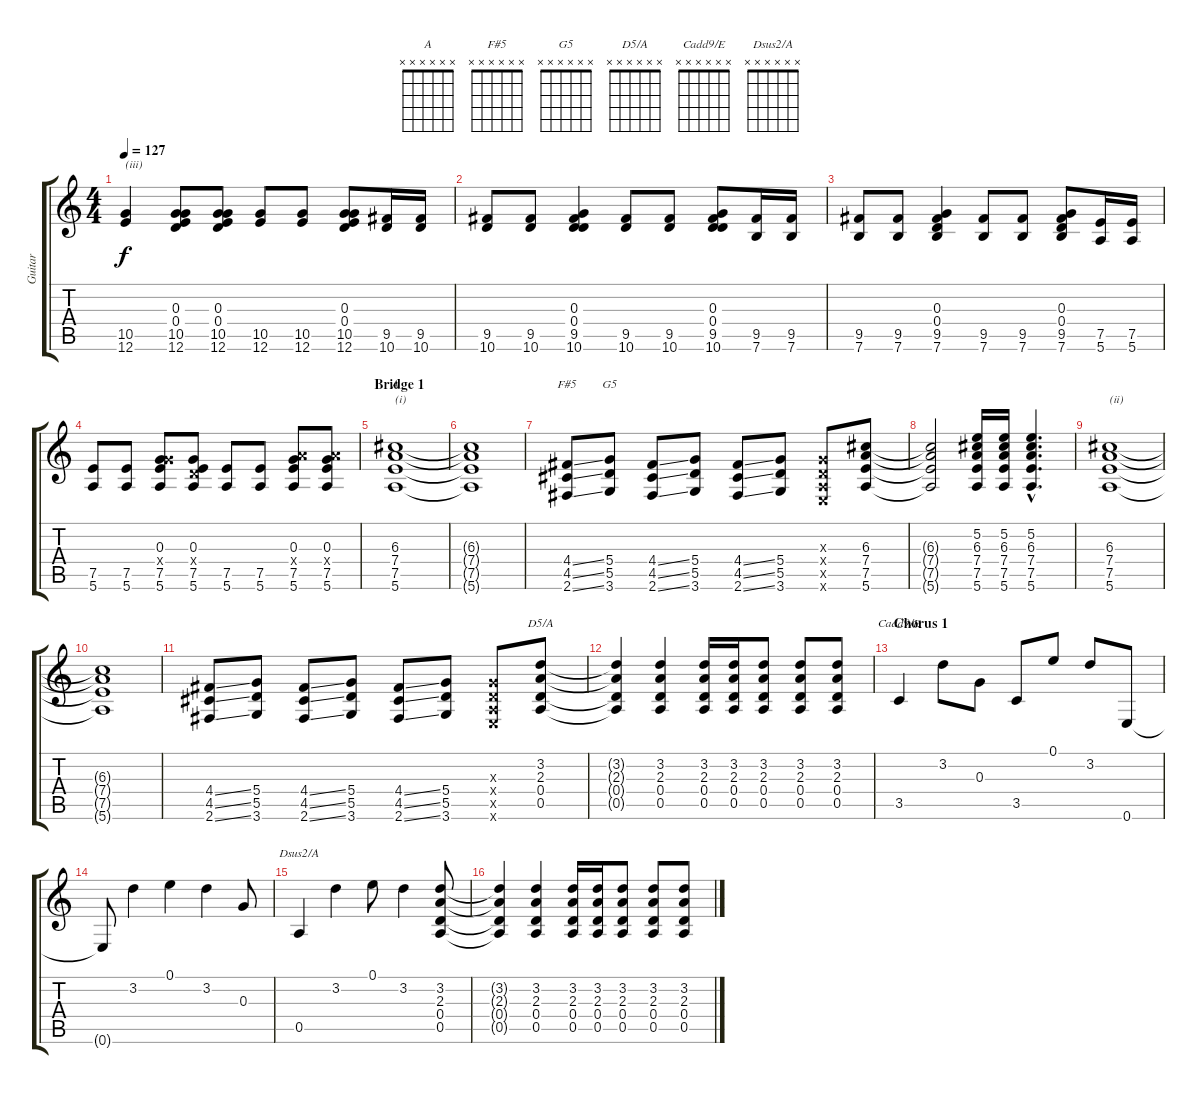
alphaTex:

\track ("Guitar" "Guitar") {instrument overdrivenguitar}
\staff {score tabs}
\tuning (E4 B3 G3 D3 A2 E2) {hide}
\chord ("A" x x x x x x) {firstfret 0}
\chord ("F#5" x x x x x x) {firstfret 0}
\chord ("G5" x x x x x x) {firstfret 0}
\chord ("D5/A" x x x x x x) {firstfret 0}
\chord ("Cadd9/E" x x x x x x) {firstfret 0}
\chord ("Dsus2/A" x x x x x x) {firstfret 0}
\ts (4 4)
\tempo 127
\clef g2
\ks c
(10.5 12.6).4{txt "(iii)" dy f} (0.3 0.4 10.5 12.6).8 (0.3 0.4 10.5 12.6).8 (10.5 12.6).8 (10.5 12.6).8 (0.3 0.4 10.5 12.6).8 (9.5 10.6).16 (9.5 10.6).16 |
(9.5 10.6).8 (9.5 10.6).8 (0.3 0.4 9.5 10.6).4 (9.5 10.6).8 (9.5 10.6).8 (0.3 0.4 9.5 10.6).8 (9.5 7.6).16 (9.5 7.6).16 |
(9.5 7.6).8 (9.5 7.6).8 (0.3 0.4 9.5 7.6).4 (9.5 7.6).8 (9.5 7.6).8 (0.3 0.4 9.5 7.6).8 (7.5 5.6).16 (7.5 5.6).16 |
(7.5 5.6).8 (7.5 5.6).8 (0.3 5.4{x} 7.5 5.6).8 (0.3 0.4{x} 7.5 5.6).8 (7.5 5.6).8 (7.5 5.6).8 (0.3 7.4{x} 7.5 5.6).8 (0.3 7.4{x} 7.5 5.6).8 |
\section ("" "Bridge 1")
(6.3 7.4 7.5 5.6).1{ch "A" txt "(i)" volume 10 instrument overdrivenguitar} |
(6.3{t} 7.4{t} 7.5{t} 5.6{t}).1 |
(4.4{ss} 4.5{ss} 2.6{ss}).8{ch "F#5"} (5.4 5.5 3.6).8{ch "G5"} (4.4{ss} 4.5{ss} 2.6{ss}).8 (5.4 5.5 3.6).8 (4.4{ss} 4.5{ss} 2.6{ss}).8 (5.4 5.5 3.6).8 (0.3{x} 0.4{x} 0.5{x} 0.6{x}).8 (6.3 7.4 7.5 5.6).8 |
(6.3{t} 7.4{t} 7.5{t} 5.6{t}).2 (5.2 6.3 7.4 7.5 5.6).16 (5.2 6.3 7.4 7.5 5.6).16 (5.2{hac} 6.3{hac} 7.4{hac} 7.5{hac} 5.6{hac}).4{d} |
(6.3 7.4 7.5 5.6).1{txt "(ii)"} |
(6.3{t} 7.4{t} 7.5{t} 5.6{t}).1 |
(4.4{ss} 4.5{ss} 2.6{ss}).8 (5.4 5.5 3.6).8 (4.4{ss} 4.5{ss} 2.6{ss}).8 (5.4 5.5 3.6).8 (4.4{ss} 4.5{ss} 2.6{ss}).8 (5.4 5.5 3.6).8 (0.3{x} 0.4{x} 0.5{x} 0.6{x}).8 (3.2 2.3 0.4 0.5).8{ch "D5/A"} |
(3.2{t} 2.3{t} 0.4{t} 0.5{t}).4 (3.2 2.3 0.4 0.5).4 (3.2 2.3 0.4 0.5).16 (3.2 2.3 0.4 0.5).16 (3.2 2.3 0.4 0.5).8 (3.2 2.3 0.4 0.5).8 (3.2 2.3 0.4 0.5).8 |
\section ("" "Chorus 1")
3.5.4{ch "Cadd9/E"} 3.2.8 0.3.8 3.5.8 0.1.8 3.2.8 0.6.8 |
0.6{t}.8 3.2.4 0.1.4 3.2.4 0.3.8 |
0.5.4{ch "Dsus2/A"} 3.2.4 0.1.8 3.2.4 (3.2 2.3 0.4 0.5).8 |
(3.2{t} 2.3{t} 0.4{t} 0.5{t}).4 (3.2 2.3 0.4 0.5).4 (3.2 2.3 0.4 0.5).16 (3.2 2.3 0.4 0.5).16 (3.2 2.3 0.4 0.5).8 (3.2 2.3 0.4 0.5).8 (3.2 2.3 0.4 0.5).8
